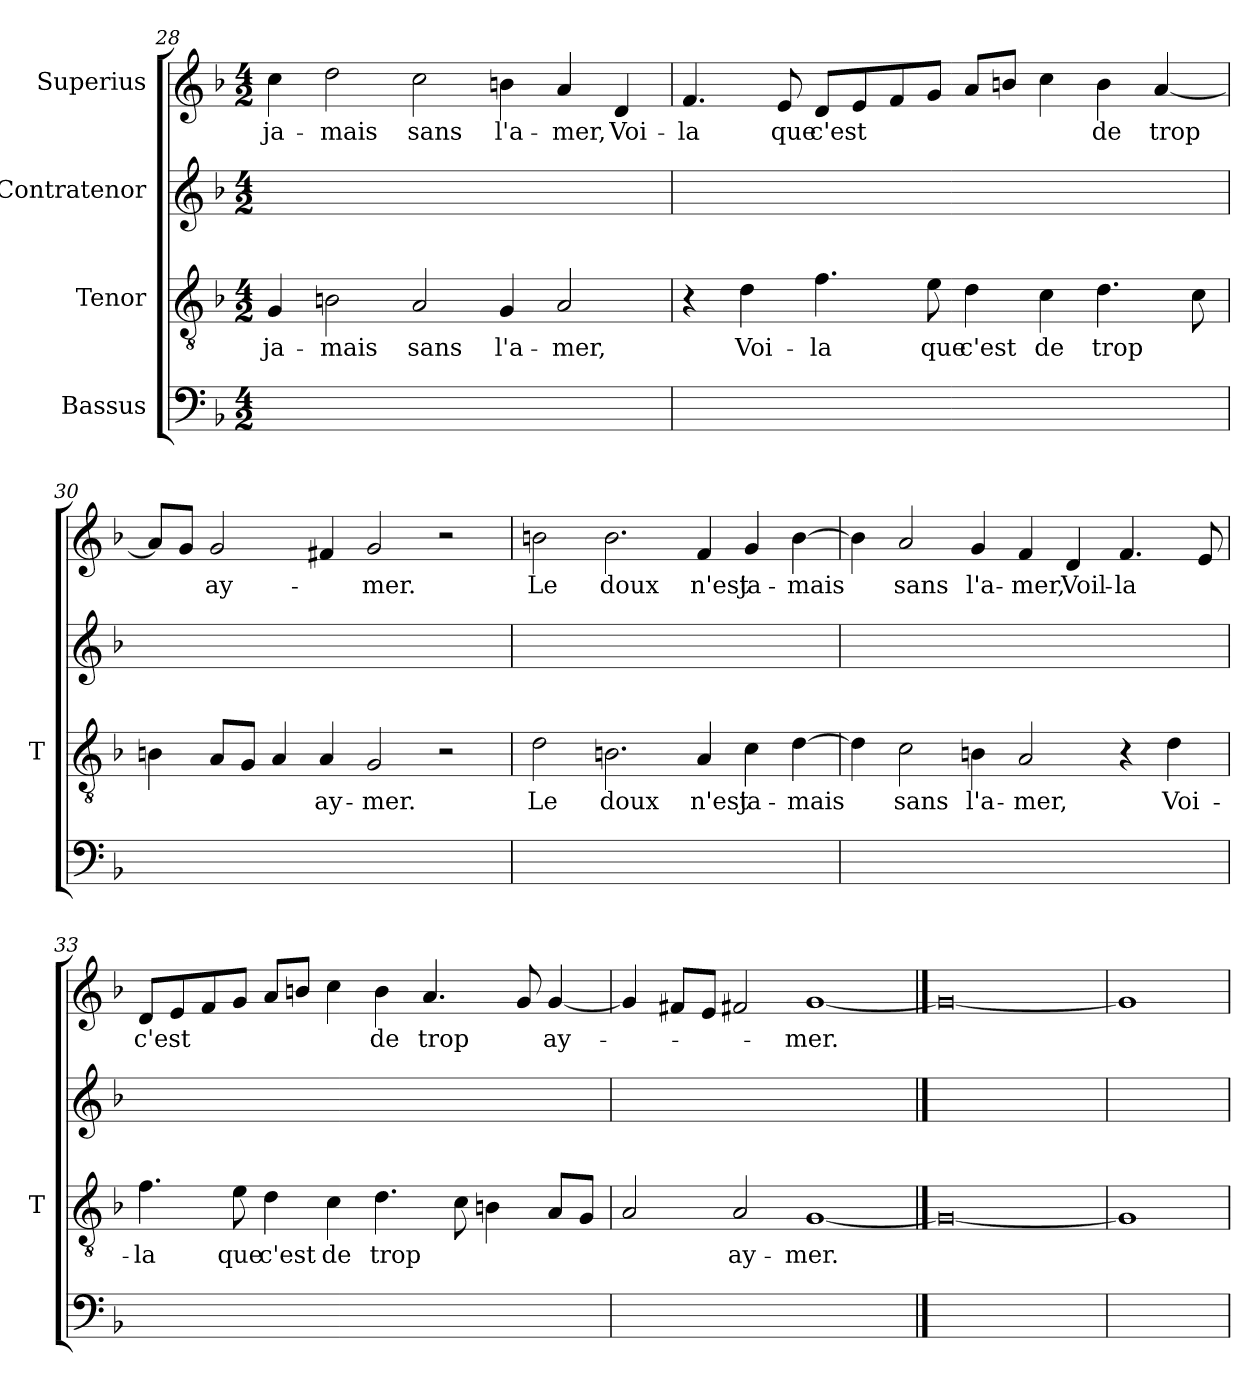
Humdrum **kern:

**kern	**kern	**text	**kern	**kern	**text
*part4	*part3	*part3	*part2	*part1	*part1
*staff4	*staff3	*staff3	*staff2	*staff1	*staff1
*I"Bassus	*I"Tenor	*	*I"Contratenor	*I"Superius	*
*	*I'T	*	*	*	*
*clefF4	*clefGv2	*	*clefG2	*clefG2	*
*k[b-]	*k[b-]	*	*k[b-]	*k[b-]	*
*M4/2	*M4/2	*	*M4/2	*M4/2	*
=28	=28	=28	=28	=28	=28
0ryy	4G	ja-	0ryy	4cc	ja-
.	2Bn	-mais	.	2dd	-mais
.	2A	-sans	.	2cc	-sans
.	4G	l'a-	.	4b	l'a-
.	2A	-mer,	.	4a	-mer,
.	.	.	.	4d	Voi-
=29	=29	=29	=29	=29	=29
0ryy	4r	.	0ryy	4.f	-la
.	4d	Voi-	.	.	.
.	.	.	.	8e	-que
.	4.f	-la	.	8dL	-c'est
.	.	.	.	8e	.
.	.	.	.	8f	.
.	8e	-que	.	8gJ	.
.	4d	-c'est	.	8aL	.
.	.	.	.	8bJ	.
.	4c	-de	.	4cc	.
.	4.d	-trop	.	4b	-de
.	.	.	.	[4a	-trop
.	8c	.	.	.	.
=30	=30	=30	=30	=30	=30
0ryy	4Bn	.	0ryy	8aL]	.
.	.	.	.	8gJ	.
.	8AL	.	.	2g	ay-
.	8GJ	.	.	.	.
.	4A	.	.	.	.
.	4A	ay-	.	4f#X	.
.	2G	-mer.	.	2g	-mer.
.	2r	.	.	2r	.
=31	=31	=31	=31	=31	=31
0ryy	2d	-Le	0ryy	2b	-Le
.	2.Bn	-doux	.	2.b	-doux
.	4A	-n'est	.	4f	-n'est
.	4c	ja-	.	4g	ja-
.	[4d	-mais	.	[4b	-mais
=32	=32	=32	=32	=32	=32
0ryy	4d]	.	0ryy	4b]	.
.	2c	-sans	.	2a	-sans
.	4Bn	l'a-	.	4g	l'a-
.	2A	-mer,	.	4f	-mer,
.	.	.	.	4d	Voil-
.	4r	.	.	4.f	-la
.	4d	Voi-	.	.	.
.	.	.	.	8e	.
=33	=33	=33	=33	=33	=33
0ryy	4.f	-la	0ryy	8dL	-c'est
.	.	.	.	8e	.
.	.	.	.	8f	.
.	8e	-que	.	8gJ	.
.	4d	-c'est	.	8aL	.
.	.	.	.	8bJ	.
.	4c	-de	.	4cc	.
.	4.d	-trop	.	4b	-de
.	.	.	.	4.a	-trop
.	8c	.	.	.	.
.	4Bn	.	.	.	.
.	.	.	.	8g	.
.	8AL	.	.	[4g	ay-
.	8GJ	.	.	.	.
=34	=34	=34	=34	=34	=34
1ryy	2A	.	1ryy	4g]	.
.	.	.	.	8f#XL	.
.	.	.	.	8eJ	.
.	2A	ay-	.	2f#X	.
1ryy	[1G	-mer.	1ryy	[1g	-mer.
==35	==35	==35	==35	==35	==35
0ryy	0G_	.	0ryy	0g_	.
=36	=36	=36	=36	=36	=36
1ryy	1G]	.	1ryy	1g]	.
=	=	=	=	=	=
*-	*-	*-	*-	*-	*-
